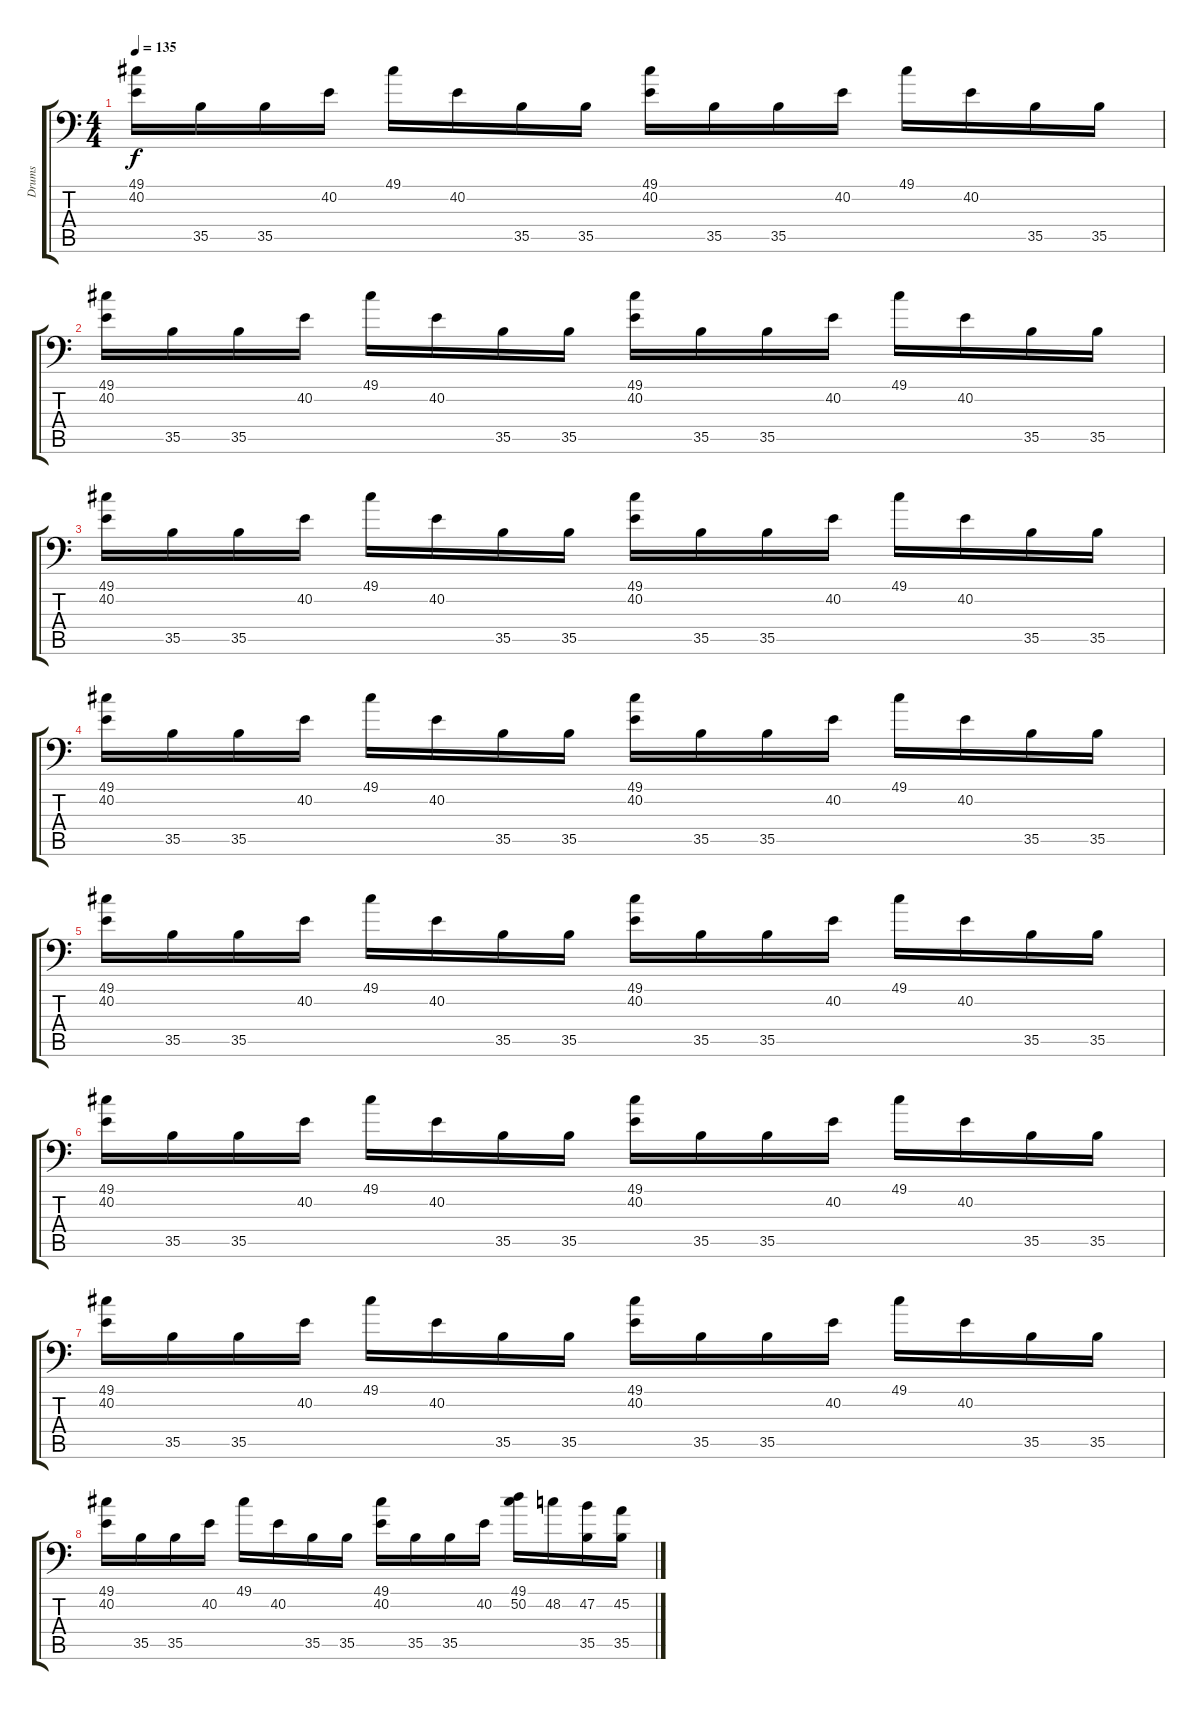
\track ("Drums" "Drums") {instrument acousticgrandpiano}
\staff {score tabs}
\tuning (C-1 C-1 C-1 C-1 C-1 C-1) {hide}
\ts (4 4)
\tempo 135
\clef f4
\ks c
(49.1 40.2).16{dy f} 35.5.16 35.5.16 40.2.16 49.1.16 40.2.16 35.5.16 35.5.16 (49.1 40.2).16 35.5.16 35.5.16 40.2.16 49.1.16 40.2.16 35.5.16 35.5.16 |
(49.1 40.2).16 35.5.16 35.5.16 40.2.16 49.1.16 40.2.16 35.5.16 35.5.16 (49.1 40.2).16 35.5.16 35.5.16 40.2.16 49.1.16 40.2.16 35.5.16 35.5.16 |
(49.1 40.2).16 35.5.16 35.5.16 40.2.16 49.1.16 40.2.16 35.5.16 35.5.16 (49.1 40.2).16 35.5.16 35.5.16 40.2.16 49.1.16 40.2.16 35.5.16 35.5.16 |
(49.1 40.2).16 35.5.16 35.5.16 40.2.16 49.1.16 40.2.16 35.5.16 35.5.16 (49.1 40.2).16 35.5.16 35.5.16 40.2.16 49.1.16 40.2.16 35.5.16 35.5.16 |
(49.1 40.2).16 35.5.16 35.5.16 40.2.16 49.1.16 40.2.16 35.5.16 35.5.16 (49.1 40.2).16 35.5.16 35.5.16 40.2.16 49.1.16 40.2.16 35.5.16 35.5.16 |
(49.1 40.2).16 35.5.16 35.5.16 40.2.16 49.1.16 40.2.16 35.5.16 35.5.16 (49.1 40.2).16 35.5.16 35.5.16 40.2.16 49.1.16 40.2.16 35.5.16 35.5.16 |
(49.1 40.2).16 35.5.16 35.5.16 40.2.16 49.1.16 40.2.16 35.5.16 35.5.16 (49.1 40.2).16 35.5.16 35.5.16 40.2.16 49.1.16 40.2.16 35.5.16 35.5.16 |
(49.1 40.2).16 35.5.16 35.5.16 40.2.16 49.1.16 40.2.16 35.5.16 35.5.16 (49.1 40.2).16 35.5.16 35.5.16 40.2.16 (49.1 50.2).16 48.2.16 (47.2 35.5).16 (45.2 35.5).16
